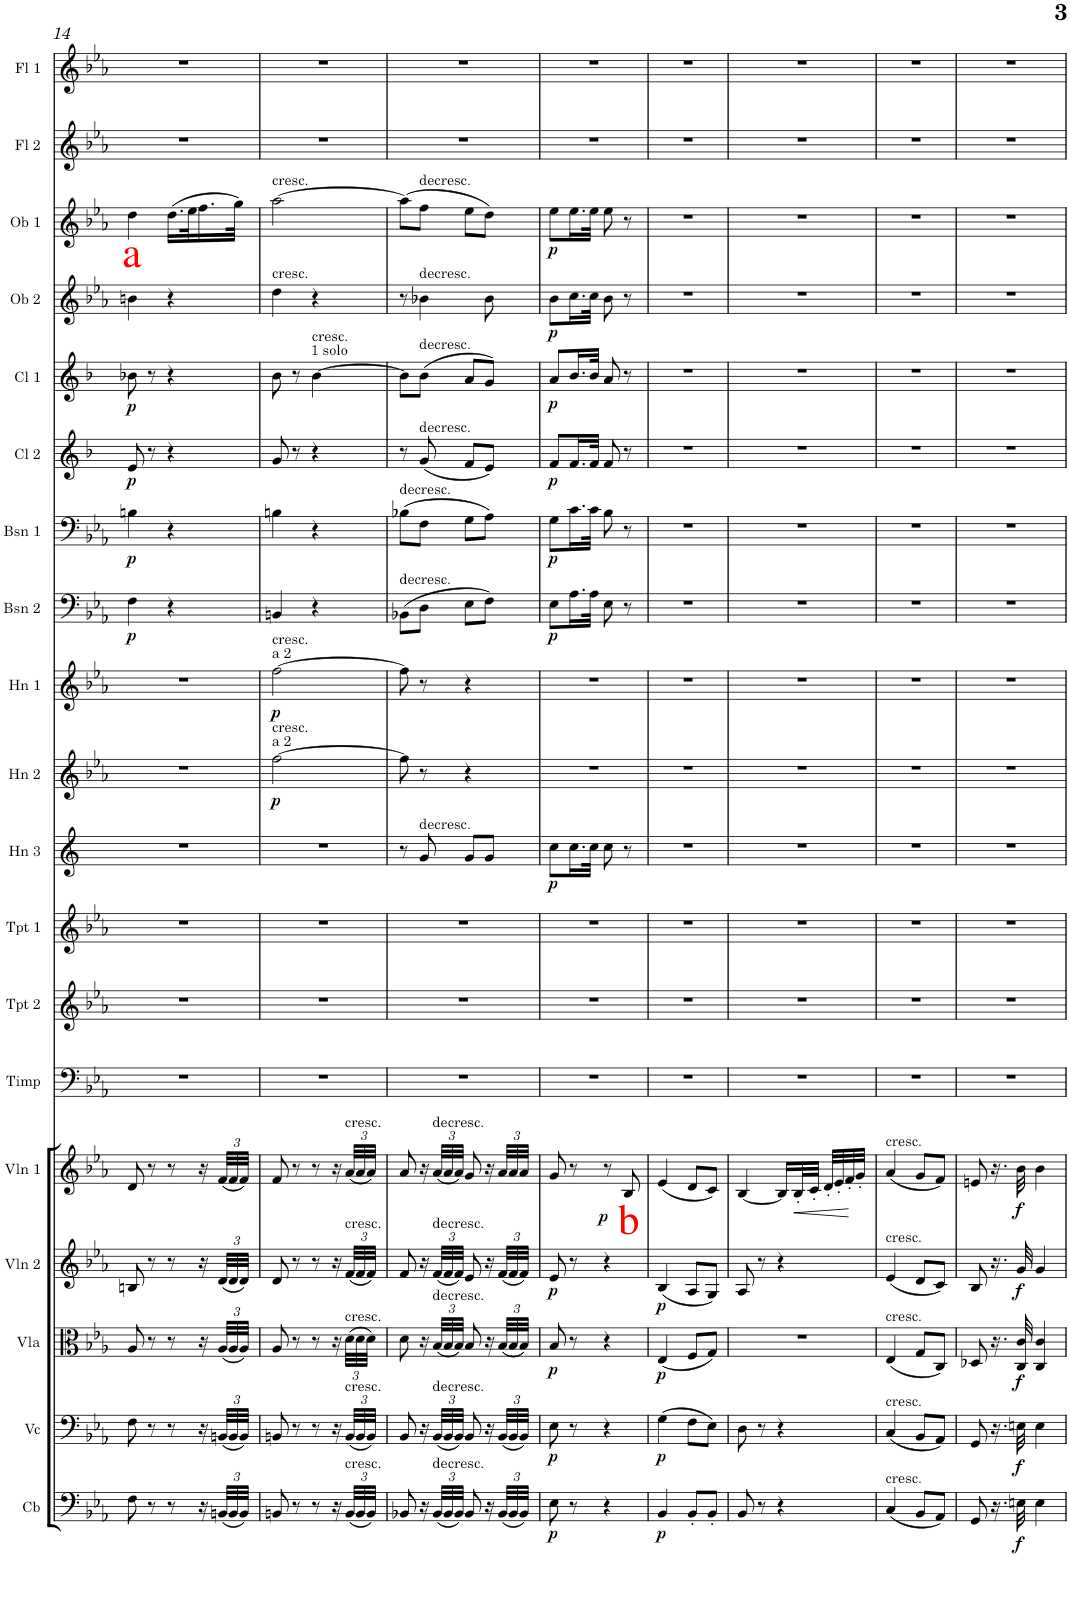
**kern	**dynam	**kern	**dynam	**kern	**dynam	**kern	**dynam	**kern	**text	**dynam	**kern	**kern	**kern	**kern	**dynam	**kern	**dynam	**kern	**dynam	**kern	**dynam	**kern	**dynam	**kern	**dynam	**kern	**dynam	**kern	**dynam	**kern	**text	**dynam	**kern	**kern
*part19	*part19	*part18	*part18	*part17	*part17	*part16	*part16	*part15	*part15	*part15	*part14	*part13	*part12	*part11	*part11	*part10	*part10	*part9	*part9	*part8	*part8	*part7	*part7	*part6	*part6	*part5	*part5	*part4	*part4	*part3	*part3	*part3	*part2	*part1
*staff19	*staff19	*staff18	*staff18	*staff17	*staff17	*staff16	*staff16	*staff15	*staff15	*staff15	*staff14	*staff13	*staff12	*staff11	*staff11	*staff10	*staff10	*staff9	*staff9	*staff8	*staff8	*staff7	*staff7	*staff6	*staff6	*staff5	*staff5	*staff4	*staff4	*staff3	*staff3	*staff3	*staff2	*staff1
*I"Contrabass	*	*I"Violoncello	*	*I"Viola	*	*I"Violin 2	*	*I"Violin 1	*	*	*I"Timpani	*I"C Trumpet 2	*I"C Trumpet 1	*I"Eb Horn 3	*	*I"C Horn 2	*	*I"C Horn 1	*	*I"Bassoon 2	*	*I"Bassoon 1	*	*I"Bb Clarinet 2	*	*I"Bb Clarinet 1	*	*I"Oboe 2	*	*I"Oboe 1	*	*	*I"Flute 2	*I"Flute 1
*I'Cb	*	*I'Vc	*	*I'Vla	*	*I'Vln 2	*	*I'Vln 1	*	*	*I'Timp	*I'Tpt 2	*I'Tpt 1	*I'Hn 3	*	*I'Hn 2	*	*I'Hn 1	*	*I'Bsn 2	*	*I'Bsn 1	*	*I'Cl 2	*	*I'Cl 1	*	*I'Ob 2	*	*I'Ob 1	*	*	*I'Fl 2	*I'Fl 1
!!LO:PB:g=z
*clefF4	*	*clefF4	*	*clefC3	*	*clefG2	*	*clefG2	*	*	*clefF4	*clefG2	*clefG2	*clefG2	*	*clefG2	*	*clefG2	*	*clefF4	*	*clefF4	*	*clefG2	*	*clefG2	*	*clefG2	*	*clefG2	*	*	*clefG2	*clefG2
*Trd7c12	*	*	*	*	*	*	*	*	*	*	*	*Trd1c2	*Trd1c2	*Trd5c9	*	*Trd7c12	*	*Trd7c12	*	*	*	*	*	*Trd1c2	*	*Trd1c2	*	*	*	*	*	*	*	*
*k[b-e-a-]	*	*k[b-e-a-]	*	*k[b-e-a-]	*	*k[b-e-a-]	*	*k[b-e-a-]	*	*	*k[b-e-a-]	*k[b-e-a-]	*k[b-e-a-]	*k[]	*	*k[b-e-a-]	*	*k[b-e-a-]	*	*k[b-e-a-]	*	*k[b-e-a-]	*	*k[b-]	*	*k[b-]	*	*k[b-e-a-]	*	*k[b-e-a-]	*	*	*k[b-e-a-]	*k[b-e-a-]
*M2/4	*	*M2/4	*	*M2/4	*	*M2/4	*	*M2/4	*	*	*M2/4	*M2/4	*M2/4	*M2/4	*	*M2/4	*	*M2/4	*	*M2/4	*	*M2/4	*	*M2/4	*	*M2/4	*	*M2/4	*	*M2/4	*	*	*M2/4	*M2/4
=14	=14	=14	=14	=14	=14	=14	=14	=14	=14	=14	=14	=14	=14	=14	=14	=14	=14	=14	=14	=14	=14	=14	=14	=14	=14	=14	=14	=14	=14	=14	=14	=14	=14	=14
!	!	!	!	!	!	!	!	!	!	!	!	!	!	!	!	!	!	!	!	!	!LO:DY:b	!	!LO:DY:b	!	!LO:DY:b	!	!LO:DY:b	!	!	!	!LO:LY:b:color=#FF0000	!	!	!
8F\	.	8F\	.	8A-/	.	8Bn/	.	8d/	.	.	2r	2r	2r	2r	.	2r	.	2r	.	4F\	p	4Bn\	p	8e/	p	8b-X\	p	4bn\	.	4dd\	a	.	2r	2r
8r	.	8r	.	8r	.	8r	.	8r	.	.	.	.	.	.	.	.	.	.	.	.	.	.	.	8r	.	8r	.	.	.	.	.	.	.	.
8r	.	8r	.	8r	.	8r	.	8r	.	.	.	.	.	.	.	.	.	.	.	4r	.	4r	.	4r	.	4r	.	4r	.	(16.dd\LL	.	.	.	.
.	.	.	.	.	.	.	.	.	.	.	.	.	.	.	.	.	.	.	.	.	.	.	.	.	.	.	.	.	.	32ee-\K	.	.	.	.
16r	.	16r	.	16r	.	16r	.	16r	.	.	.	.	.	.	.	.	.	.	.	.	.	.	.	.	.	.	.	.	.	16.ff\	.	.	.	.
*Xbrackettup	*	*Xbrackettup	*	*Xbrackettup	*	*Xbrackettup	*	*Xbrackettup	*	*	*	*	*	*	*	*	*	*	*	*	*	*	*	*	*	*	*	*	*	*	*	*	*	*
(48BBn/LLL	.	(48BBn/LLL	.	(48A-/LLL	.	(48d/LLL	.	(48f/LLL	.	.	.	.	.	.	.	.	.	.	.	.	.	.	.	.	.	.	.	.	.	.	.	.	.	.
48BB/	.	48BB/	.	48A-/	.	48d/	.	48f/	.	.	.	.	.	.	.	.	.	.	.	.	.	.	.	.	.	.	.	.	.	.	.	.	.	.
.	.	.	.	.	.	.	.	.	.	.	.	.	.	.	.	.	.	.	.	.	.	.	.	.	.	.	.	.	.	32gg\JJk)	.	.	.	.
48BB/JJJ)	.	48BB/JJJ)	.	48A-/JJJ)	.	48d/JJJ)	.	48f/JJJ)	.	.	.	.	.	.	.	.	.	.	.	.	.	.	.	.	.	.	.	.	.	.	.	.	.	.
=15	=15	=15	=15	=15	=15	=15	=15	=15	=15	=15	=15	=15	=15	=15	=15	=15	=15	=15	=15	=15	=15	=15	=15	=15	=15	=15	=15	=15	=15	=15	=15	=15	=15	=15
!	!	!	!	!	!	!	!	!	!	!	!	!	!	!	!	!	!	!	!	!	!	!	!	!	!	!	!	!	!	!LO:TX:a:t=cresc.	!	!	!	!
!	!	!	!	!	!	!	!	!	!	!	!	!	!	!	!	!	!	!	!	!	!	!	!	!	!	!	!	!LO:TX:a:t=cresc.	!	!	!	!	!	!
!	!	!	!	!	!	!	!	!	!	!	!	!	!	!	!	!	!	!LO:TX:a:t=a 2	!	!	!	!	!	!	!	!	!	!	!	!	!	!	!	!
!	!	!	!	!	!	!	!	!	!	!	!	!	!	!	!	!	!	!LO:TX:a:t=cresc.	!	!	!	!	!	!	!	!	!	!	!	!	!	!	!	!
!	!	!	!	!	!	!	!	!	!	!	!	!	!	!	!	!LO:TX:a:t=a 2	!	!	!	!	!	!	!	!	!	!	!	!	!	!	!	!	!	!
!	!	!	!	!	!	!	!	!	!	!	!	!	!	!	!	!LO:TX:a:t=cresc.	!	!	!	!	!	!	!	!	!	!	!	!	!	!	!	!	!	!
!	!	!	!	!	!	!	!	!	!	!	!	!	!	!	!	!	!LO:DY:b	!	!LO:DY:b	!	!	!	!	!	!	!	!	!	!	!	!	!	!	!
8BBn/	.	8BBn/	.	8A-/	.	8d/	.	8f/	.	.	2r	2r	2r	2r	.	[2ff\	p	[2ff\	p	4BBn/	.	4Bn\	.	8g/	.	8b-\	.	4dd\	.	[2aa-\	.	.	2r	2r
8r	.	8r	.	8r	.	8r	.	8r	.	.	.	.	.	.	.	.	.	.	.	.	.	.	.	8r	.	8r	.	.	.	.	.	.	.	.
!	!	!	!	!	!	!	!	!	!	!	!	!	!	!	!	!	!	!	!	!	!	!	!	!	!	!LO:TX:a:t=1 solo	!	!	!	!	!	!	!	!
!	!	!	!	!	!	!	!	!	!	!	!	!	!	!	!	!	!	!	!	!	!	!	!	!	!	!LO:TX:a:t=cresc.	!	!	!	!	!	!	!	!
8r	.	8r	.	8r	.	8r	.	8r	.	.	.	.	.	.	.	.	.	.	.	4r	.	4r	.	4r	.	[4b-\	.	4r	.	.	.	.	.	.
16r	.	16r	.	16r	.	16r	.	16r	.	.	.	.	.	.	.	.	.	.	.	.	.	.	.	.	.	.	.	.	.	.	.	.	.	.
!	!	!	!	!	!	!	!	!LO:TX:a:t=cresc.	!	!	!	!	!	!	!	!	!	!	!	!	!	!	!	!	!	!	!	!	!	!	!	!	!	!
!	!	!	!	!	!	!LO:TX:a:t=cresc.	!	!	!	!	!	!	!	!	!	!	!	!	!	!	!	!	!	!	!	!	!	!	!	!	!	!	!	!
!	!	!	!	!LO:TX:a:t=cresc.	!	!	!	!	!	!	!	!	!	!	!	!	!	!	!	!	!	!	!	!	!	!	!	!	!	!	!	!	!	!
!	!	!LO:TX:a:t=cresc.	!	!	!	!	!	!	!	!	!	!	!	!	!	!	!	!	!	!	!	!	!	!	!	!	!	!	!	!	!	!	!	!
!LO:TX:a:t=cresc.	!	!	!	!	!	!	!	!	!	!	!	!	!	!	!	!	!	!	!	!	!	!	!	!	!	!	!	!	!	!	!	!	!	!
(48BB/LLL	.	(48BB/LLL	.	(48d\LLL	.	(48f/LLL	.	(48a-/LLL	.	.	.	.	.	.	.	.	.	.	.	.	.	.	.	.	.	.	.	.	.	.	.	.	.	.
48BB/	.	48BB/	.	48d\	.	48f/	.	48a-/	.	.	.	.	.	.	.	.	.	.	.	.	.	.	.	.	.	.	.	.	.	.	.	.	.	.
48BB/JJJ)	.	48BB/JJJ)	.	48d\JJJ)	.	48f/JJJ)	.	48a-/JJJ)	.	.	.	.	.	.	.	.	.	.	.	.	.	.	.	.	.	.	.	.	.	.	.	.	.	.
=16	=16	=16	=16	=16	=16	=16	=16	=16	=16	=16	=16	=16	=16	=16	=16	=16	=16	=16	=16	=16	=16	=16	=16	=16	=16	=16	=16	=16	=16	=16	=16	=16	=16	=16
!	!	!	!	!	!	!	!	!	!	!	!	!	!	!	!	!	!	!	!	!	!	!LO:TX:a:t=decresc.	!	!	!	!	!	!	!	!	!	!	!	!
!	!	!	!	!	!	!	!	!	!	!	!	!	!	!	!	!	!	!	!	!LO:TX:a:t=decresc.	!	!	!	!	!	!	!	!	!	!	!	!	!	!
8BB-X/	.	8BB-/	.	8d\	.	8f/	.	8a-/	.	.	2r	2r	2r	8r	.	8ff\]	.	8ff\]	.	(8BB-X\L	.	(8B-X\L	.	8r	.	8b-\L]	.	8r	.	(8aa-\L]	.	.	2r	2r
!	!	!	!	!	!	!	!	!	!	!	!	!	!	!	!	!	!	!	!	!	!	!	!	!	!	!	!	!	!	!LO:TX:a:t=decresc.	!	!	!	!
!	!	!	!	!	!	!	!	!	!	!	!	!	!	!	!	!	!	!	!	!	!	!	!	!	!	!	!	!LO:TX:a:t=decresc.	!	!	!	!	!	!
!	!	!	!	!	!	!	!	!	!	!	!	!	!	!	!	!	!	!	!	!	!	!	!	!	!	!LO:TX:a:t=decresc.	!	!	!	!	!	!	!	!
!	!	!	!	!	!	!	!	!	!	!	!	!	!	!	!	!	!	!	!	!	!	!	!	!LO:TX:a:t=decresc.	!	!	!	!	!	!	!	!	!	!
!	!	!	!	!	!	!	!	!	!	!	!	!	!	!LO:TX:a:t=decresc.	!	!	!	!	!	!	!	!	!	!	!	!	!	!	!	!	!	!	!	!
16r	.	16r	.	16r	.	16r	.	16r	.	.	.	.	.	8g/	.	8r	.	8r	.	8D\J	.	8F\J	.	(8g/	.	(8b-\J	.	4b-X\	.	8ff\J	.	.	.	.
!	!	!	!	!	!	!	!	!LO:TX:a:t=decresc.	!	!	!	!	!	!	!	!	!	!	!	!	!	!	!	!	!	!	!	!	!	!	!	!	!	!
!	!	!	!	!	!	!LO:TX:a:t=decresc.	!	!	!	!	!	!	!	!	!	!	!	!	!	!	!	!	!	!	!	!	!	!	!	!	!	!	!	!
!	!	!	!	!LO:TX:a:t=decresc.	!	!	!	!	!	!	!	!	!	!	!	!	!	!	!	!	!	!	!	!	!	!	!	!	!	!	!	!	!	!
!	!	!LO:TX:a:t=decresc.	!	!	!	!	!	!	!	!	!	!	!	!	!	!	!	!	!	!	!	!	!	!	!	!	!	!	!	!	!	!	!	!
!LO:TX:a:t=decresc.	!	!	!	!	!	!	!	!	!	!	!	!	!	!	!	!	!	!	!	!	!	!	!	!	!	!	!	!	!	!	!	!	!	!
(48BB-/LLL	.	(48BB-/LLL	.	(48B-/LLL	.	(48f/LLL	.	(48a-/LLL	.	.	.	.	.	.	.	.	.	.	.	.	.	.	.	.	.	.	.	.	.	.	.	.	.	.
48BB-/	.	48BB-/	.	48B-/	.	48f/	.	48a-/	.	.	.	.	.	.	.	.	.	.	.	.	.	.	.	.	.	.	.	.	.	.	.	.	.	.
48BB-/JJJ)	.	48BB-/JJJ)	.	48B-/JJJ)	.	48f/JJJ)	.	48a-/JJJ)	.	.	.	.	.	.	.	.	.	.	.	.	.	.	.	.	.	.	.	.	.	.	.	.	.	.
8BB-/	.	8BB-/	.	8B-/	.	8e-/	.	8g/	.	.	.	.	.	8g/L	.	4r	.	4r	.	8E-\L	.	8G\L	.	8f/L	.	8a/L	.	.	.	8ee-\L	.	.	.	.
16r	.	16r	.	16r	.	16r	.	16r	.	.	.	.	.	8g/J	.	.	.	.	.	8F\J)	.	8A-\J)	.	8e/J)	.	8g/J)	.	8b-\	.	8dd\J)	.	.	.	.
(48BB-/LLL	.	(48BB-/LLL	.	(48B-/LLL	.	(48f/LLL	.	48a-/LLL	.	.	.	.	.	.	.	.	.	.	.	.	.	.	.	.	.	.	.	.	.	.	.	.	.	.
48BB-/	.	48BB-/	.	48B-/	.	48f/	.	48a-/	.	.	.	.	.	.	.	.	.	.	.	.	.	.	.	.	.	.	.	.	.	.	.	.	.	.
48BB-/JJJ)	.	48BB-/JJJ)	.	48B-/JJJ)	.	48f/JJJ)	.	48a-/JJJ	.	.	.	.	.	.	.	.	.	.	.	.	.	.	.	.	.	.	.	.	.	.	.	.	.	.
=17	=17	=17	=17	=17	=17	=17	=17	=17	=17	=17	=17	=17	=17	=17	=17	=17	=17	=17	=17	=17	=17	=17	=17	=17	=17	=17	=17	=17	=17	=17	=17	=17	=17	=17
!	!LO:DY:b	!	!LO:DY:b	!	!LO:DY:b	!	!LO:DY:b	!	!	!	!	!	!	!	!LO:DY:b	!	!	!	!	!	!LO:DY:b	!	!LO:DY:b	!	!LO:DY:b	!	!LO:DY:b	!	!LO:DY:b	!	!	!LO:DY:b	!	!
8E-\	p	8E-\	p	8B-/	p	8e-/	p	8g/	.	.	2r	2r	2r	8cc\L	p	2r	.	2r	.	8E-\L	p	8G\L	p	8f/L	p	8a/L	p	8b-\L	p	8ee-\L	.	p	2r	2r
8r	.	8r	.	8r	.	8r	.	8r	.	.	.	.	.	16.cc\L	.	.	.	.	.	16.A-\L	.	16.c\L	.	16.f/L	.	16.b-/L	.	16.cc\L	.	16.ee-\L	.	.	.	.
.	.	.	.	.	.	.	.	.	.	.	.	.	.	32cc\JJk	.	.	.	.	.	32A-\JJk	.	32c\JJk	.	32f/JJk	.	32b-/JJk	.	32cc\JJk	.	32ee-\JJk	.	.	.	.
4r	.	4r	.	4r	.	4r	.	8r	.	.	.	.	.	8cc\	.	.	.	.	.	8E-\	.	8B-\	.	8f/	.	8a/	.	8b-\	.	8ee-\	.	.	.	.
!	!	!	!	!	!	!	!	!	!LO:LY:b:color=#FF0000	!LO:DY:b	!	!	!	!	!	!	!	!	!	!	!	!	!	!	!	!	!	!	!	!	!	!	!	!
.	.	.	.	.	.	.	.	8B-/	b	p	.	.	.	8r	.	.	.	.	.	8r	.	8r	.	8r	.	8r	.	8r	.	8r	.	.	.	.
=18	=18	=18	=18	=18	=18	=18	=18	=18	=18	=18	=18	=18	=18	=18	=18	=18	=18	=18	=18	=18	=18	=18	=18	=18	=18	=18	=18	=18	=18	=18	=18	=18	=18	=18
!	!LO:DY:b	!	!LO:DY:b	!	!LO:DY:b	!	!LO:DY:b	!	!	!	!	!	!	!	!	!	!	!	!	!	!	!	!	!	!	!	!	!	!	!	!	!	!	!
4BB-/	p	(4G\	p	(4E-/	p	(4B-/	p	(4e-/	.	.	2r	2r	2r	2r	.	2r	.	2r	.	2r	.	2r	.	2r	.	2r	.	2r	.	2r	.	.	2r	2r
8BB-'/L	.	8F\L	.	8F/L	.	8A-/L	.	8d/L	.	.	.	.	.	.	.	.	.	.	.	.	.	.	.	.	.	.	.	.	.	.	.	.	.	.
8BB-'/J	.	8E-\J)	.	8G/J)	.	8G/J)	.	8c/J)	.	.	.	.	.	.	.	.	.	.	.	.	.	.	.	.	.	.	.	.	.	.	.	.	.	.
=19	=19	=19	=19	=19	=19	=19	=19	=19	=19	=19	=19	=19	=19	=19	=19	=19	=19	=19	=19	=19	=19	=19	=19	=19	=19	=19	=19	=19	=19	=19	=19	=19	=19	=19
8BB-/	.	8D\	.	2r	.	8A-/	.	[4B-/	.	.	2r	2r	2r	2r	.	2r	.	2r	.	2r	.	2r	.	2r	.	2r	.	2r	.	2r	.	.	2r	2r
8r	.	8r	.	.	.	8r	.	.	.	.	.	.	.	.	.	.	.	.	.	.	.	.	.	.	.	.	.	.	.	.	.	.	.	.
4r	.	4r	.	.	.	4r	.	16B-/LL]	.	.	.	.	.	.	.	.	.	.	.	.	.	.	.	.	.	.	.	.	.	.	.	.	.	.
!	!	!	!	!	!	!	!	!	!	!LO:HP:b	!	!	!	!	!	!	!	!	!	!	!	!	!	!	!	!	!	!	!	!	!	!	!	!
.	.	.	.	.	.	.	.	32B-'/L	.	<	.	.	.	.	.	.	.	.	.	.	.	.	.	.	.	.	.	.	.	.	.	.	.	.
.	.	.	.	.	.	.	.	32c'/JJJ	.	.	.	.	.	.	.	.	.	.	.	.	.	.	.	.	.	.	.	.	.	.	.	.	.	.
.	.	.	.	.	.	.	.	32d'/LLL	.	.	.	.	.	.	.	.	.	.	.	.	.	.	.	.	.	.	.	.	.	.	.	.	.	.
.	.	.	.	.	.	.	.	32e-'/	.	.	.	.	.	.	.	.	.	.	.	.	.	.	.	.	.	.	.	.	.	.	.	.	.	.
.	.	.	.	.	.	.	.	32f'/	.	.	.	.	.	.	.	.	.	.	.	.	.	.	.	.	.	.	.	.	.	.	.	.	.	.
.	.	.	.	.	.	.	.	32g'/JJJ	.	[	.	.	.	.	.	.	.	.	.	.	.	.	.	.	.	.	.	.	.	.	.	.	.	.
=20	=20	=20	=20	=20	=20	=20	=20	=20	=20	=20	=20	=20	=20	=20	=20	=20	=20	=20	=20	=20	=20	=20	=20	=20	=20	=20	=20	=20	=20	=20	=20	=20	=20	=20
!	!	!	!	!	!	!	!	!LO:TX:a:t=cresc.	!	!	!	!	!	!	!	!	!	!	!	!	!	!	!	!	!	!	!	!	!	!	!	!	!	!
!	!	!	!	!	!	!LO:TX:a:t=cresc.	!	!	!	!	!	!	!	!	!	!	!	!	!	!	!	!	!	!	!	!	!	!	!	!	!	!	!	!
!	!	!	!	!LO:TX:a:t=cresc.	!	!	!	!	!	!	!	!	!	!	!	!	!	!	!	!	!	!	!	!	!	!	!	!	!	!	!	!	!	!
!	!	!LO:TX:a:t=cresc.	!	!	!	!	!	!	!	!	!	!	!	!	!	!	!	!	!	!	!	!	!	!	!	!	!	!	!	!	!	!	!	!
!LO:TX:a:t=cresc.	!	!	!	!	!	!	!	!	!	!	!	!	!	!	!	!	!	!	!	!	!	!	!	!	!	!	!	!	!	!	!	!	!	!
(4C/	.	(4C/	.	(4E-/	.	(4e-/	.	(4a-/	.	.	2r	2r	2r	2r	.	2r	.	2r	.	2r	.	2r	.	2r	.	2r	.	2r	.	2r	.	.	2r	2r
8BB-/L	.	8BB-/L	.	8G/L	.	8d/L	.	8g/L	.	.	.	.	.	.	.	.	.	.	.	.	.	.	.	.	.	.	.	.	.	.	.	.	.	.
8AA-/J)	.	8AA-/J)	.	8C/J)	.	8c/J)	.	8f/J)	.	.	.	.	.	.	.	.	.	.	.	.	.	.	.	.	.	.	.	.	.	.	.	.	.	.
=21	=21	=21	=21	=21	=21	=21	=21	=21	=21	=21	=21	=21	=21	=21	=21	=21	=21	=21	=21	=21	=21	=21	=21	=21	=21	=21	=21	=21	=21	=21	=21	=21	=21	=21
8GG/	.	8GG/	.	8D-X/	.	8B-/	.	8en/	.	.	2r	2r	2r	2r	.	2r	.	2r	.	2r	.	2r	.	2r	.	2r	.	2r	.	2r	.	.	2r	2r
16.r	.	16.r	.	16.r	.	16.r	.	16.r	.	.	.	.	.	.	.	.	.	.	.	.	.	.	.	.	.	.	.	.	.	.	.	.	.	.
!	!LO:DY:b	!	!LO:DY:b	!	!LO:DY:b	!	!LO:DY:b	!	!	!LO:DY:b	!	!	!	!	!	!	!	!	!	!	!	!	!	!	!	!	!	!	!	!	!	!	!	!
32En\	f	32En\	f	32C/ 32c/	f	32g/	f	32b-\	.	f	.	.	.	.	.	.	.	.	.	.	.	.	.	.	.	.	.	.	.	.	.	.	.	.
4E\	.	4E\	.	4C/ 4c/	.	4g/	.	4b-\	.	.	.	.	.	.	.	.	.	.	.	.	.	.	.	.	.	.	.	.	.	.	.	.	.	.
=	=	=	=	=	=	=	=	=	=	=	=	=	=	=	=	=	=	=	=	=	=	=	=	=	=	=	=	=	=	=	=	=	=	=
*-	*-	*-	*-	*-	*-	*-	*-	*-	*-	*-	*-	*-	*-	*-	*-	*-	*-	*-	*-	*-	*-	*-	*-	*-	*-	*-	*-	*-	*-	*-	*-	*-	*-	*-
